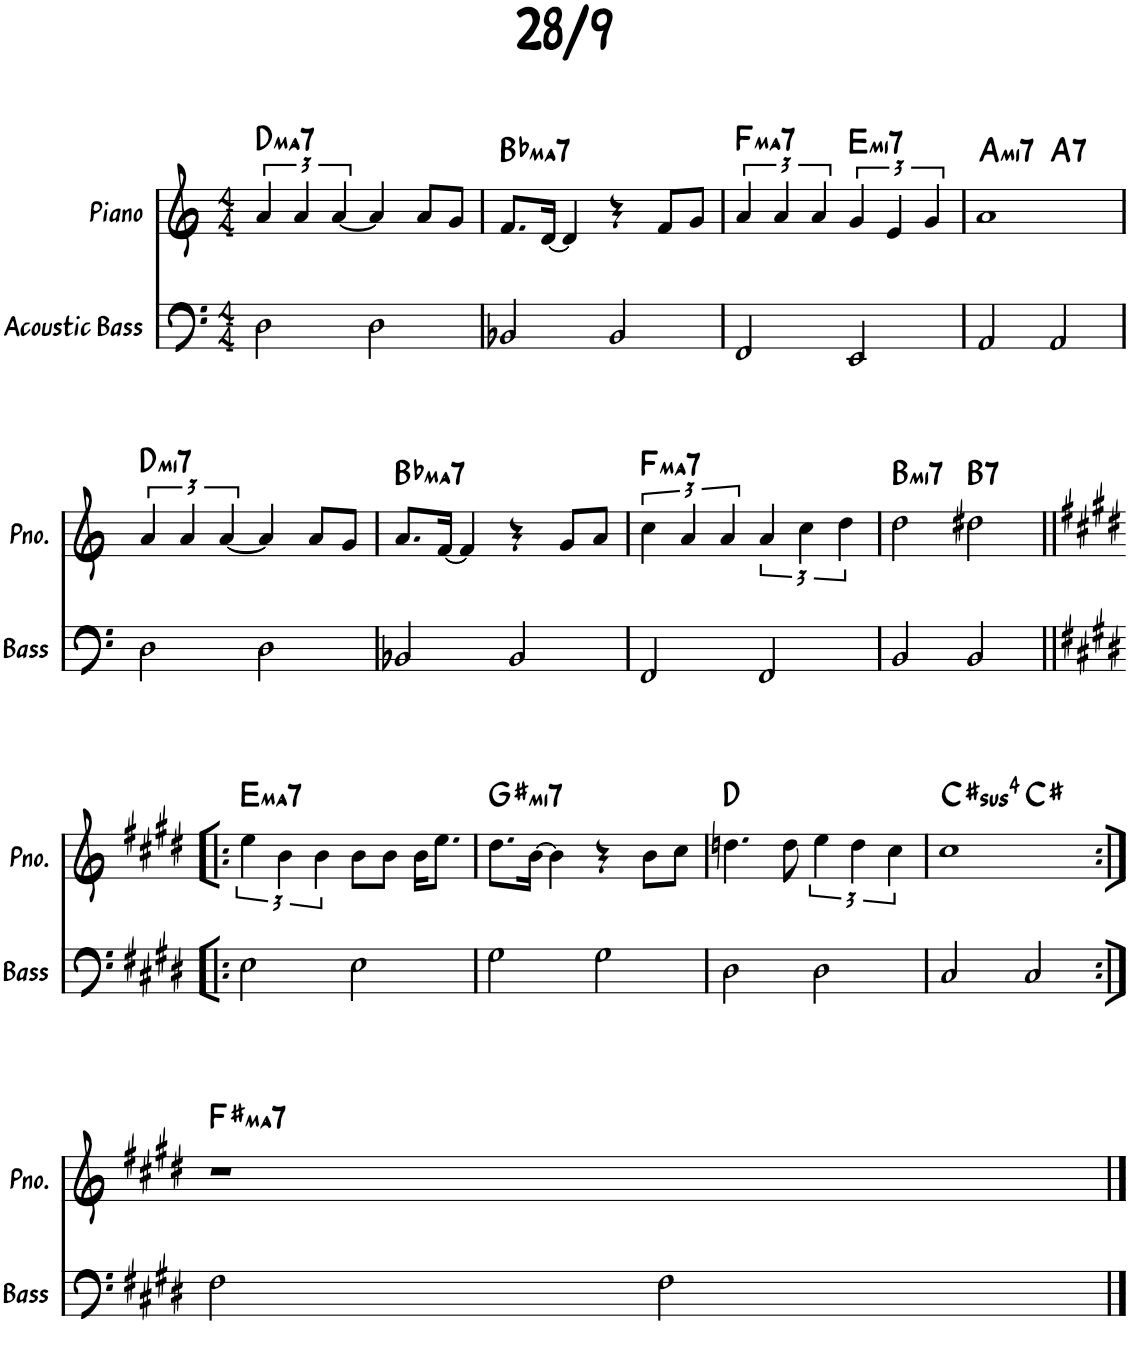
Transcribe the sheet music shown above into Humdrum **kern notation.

**kern	**kern	**harte
*part2	*part1	*part1
*staff2	*staff1	*
*I"Acoustic Bass	*I"Piano	*
*I'Bass	*I'Pno.	*
*clefF4	*clefG2	*
*Trd7c12	*	*
*k[]	*k[]	*
*M4/4	*M4/4	*
=1	=1	=1
!	!	!LO:H:kt=ma7
2D\	6a/	D:maj7
.	6a/	.
.	[6a/	.
2D\	4a/]	.
.	8a/L	.
.	8g/J	.
=2	=2	=2
!	!	!LO:H:kt=ma7
2BB-X/	8.f/L	Bb:maj7
.	[16d/Jk	.
.	4d/]	.
2BB-/	4r	.
.	8f/L	.
.	8g/J	.
=3	=3	=3
!	!	!LO:H:kt=ma7
2FF/	6a/	F:maj7
.	6a/	.
.	6a/	.
!	!	!LO:H:kt=mi7
2EE/	6g/	E:min7
.	6e/	.
.	6g/	.
=4	=4	=4
!	!	!LO:H:kt=mi7
*	*^	*
2AA/	1a	2ryy	A:min7
!	!	!	!LO:H:kt=7
2AA/	.	2ryy	A:7
!!LO:LB:g=z
=5	=5	=5	=5
!	!	!	!LO:H:kt=mi7
*	*v	*v	*
2D\	6a/	D:min7
.	6a/	.
.	[6a/	.
2D\	4a/]	.
.	8a/L	.
.	8g/J	.
=6	=6	=6
!	!	!LO:H:kt=ma7
2BB-X/	8.a/L	Bb:maj7
.	[16f/Jk	.
.	4f/]	.
2BB-/	4r	.
.	8g/L	.
.	8a/J	.
=7	=7	=7
!	!	!LO:H:kt=ma7
2FF/	6cc\	F:maj7
.	6a/	.
.	6a/	.
2FF/	6a/	.
.	6cc\	.
.	6dd\	.
=8	=8	=8
!	!	!LO:H:kt=mi7
2BB/	2dd\	B:min7
!	!	!LO:H:kt=7
2BB/	2dd#X\	B:7
!!LO:LB:g=z
=9!|:	=9!|:	=9!|:
*k[f#c#g#d#]	*k[f#c#g#d#]	*
!	!	!LO:H:kt=ma7
2E\	6ee\	E:maj7
.	6b\	.
.	6b\	.
2E\	8b\L	.
.	8b\J	.
.	16b\KL	.
.	8.ee\J	.
=10	=10	=10
!	!	!LO:H:kt=mi7
2G#\	8.dd#\L	G#:min7
.	[16b\Jk	.
.	4b\]	.
2G#\	4r	.
.	8b\L	.
.	8cc#\J	.
=11	=11	=11
2D#\	4.ddn\	D:maj
.	8dd\	.
2D#\	6ee\	.
.	6dd\	.
.	6cc#\	.
=12	=12	=12
!	!	!LO:H:kt=4
*	*^	*
2C#/	1cc#	2ryy	C#:sus4
2C#/	.	2ryy	C#:maj
!!LO:LB:g=z
=13:|!	=13:|!	=13:|!	=13:|!
!	!	!	!LO:H:kt=ma7
*	*v	*v	*
2F#\	1r	F#:maj7
2F#\	.	.
==	==	==
*-	*-	*-
